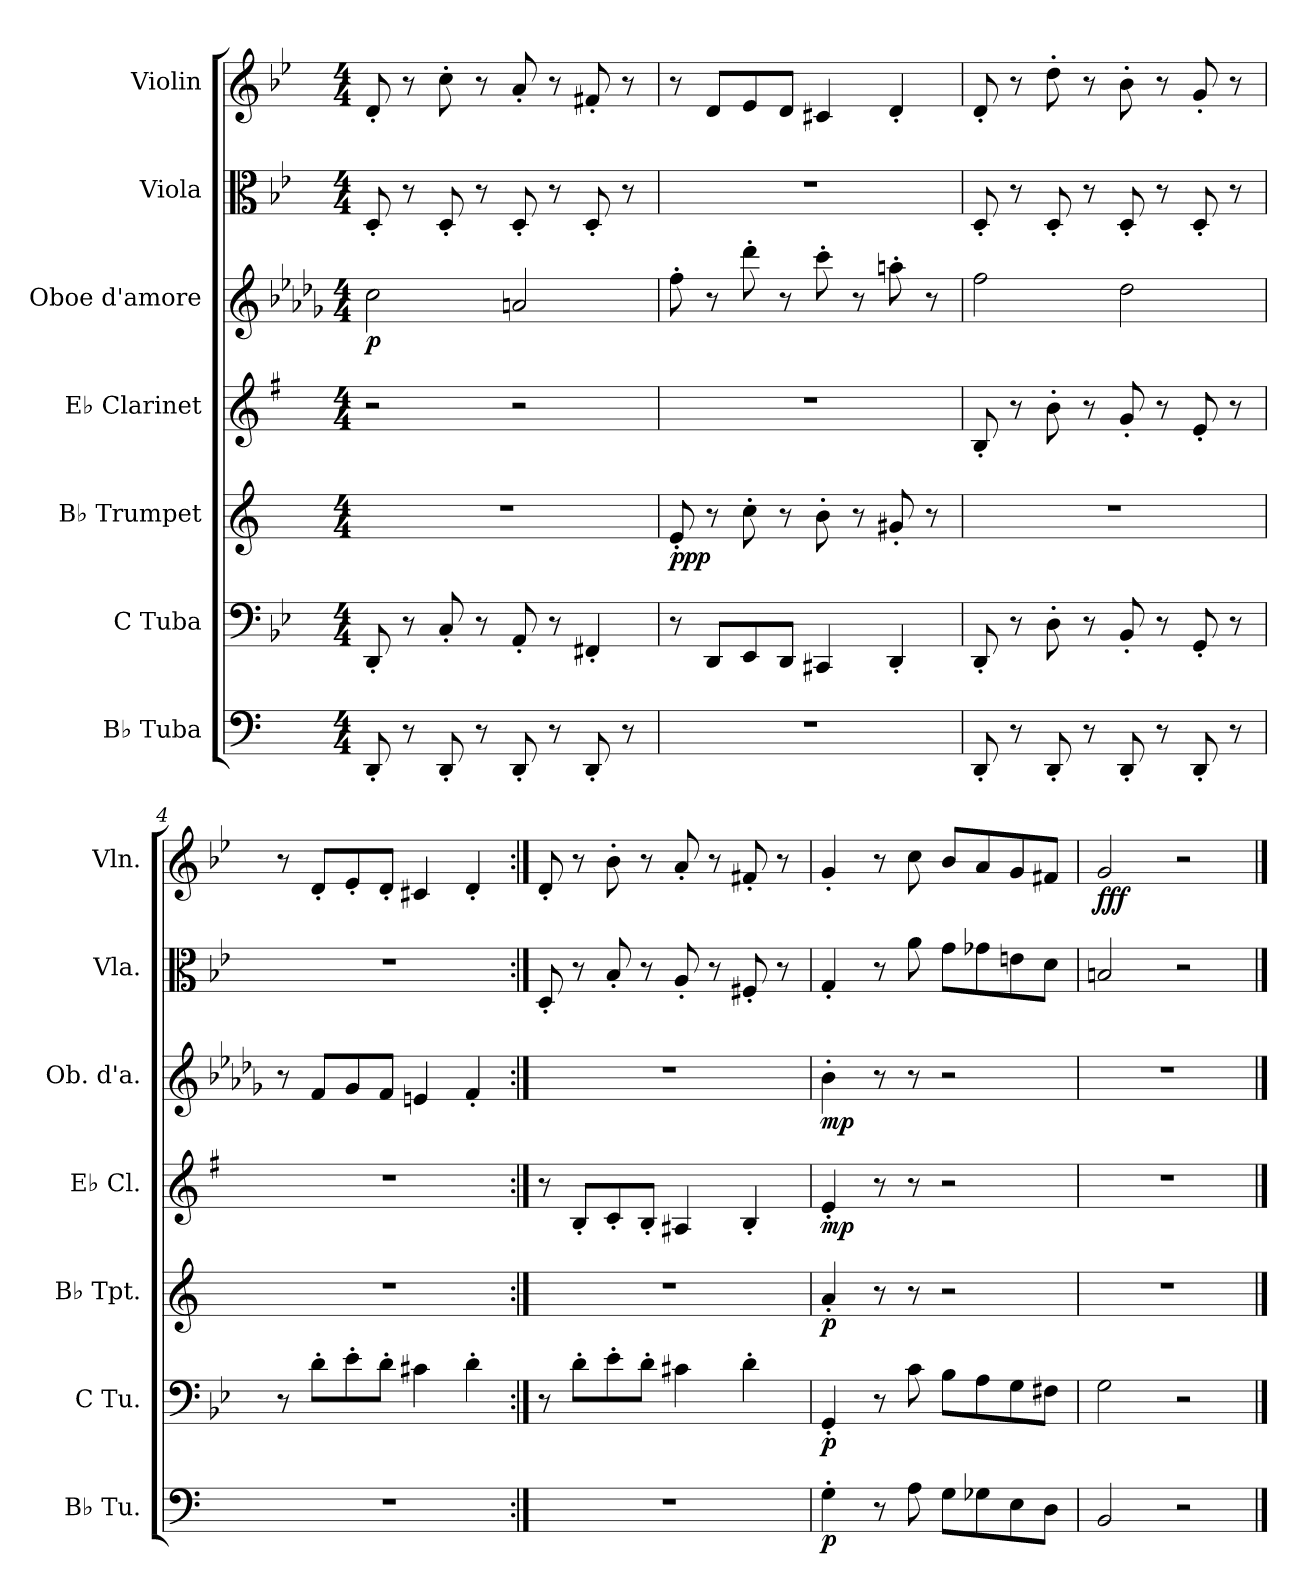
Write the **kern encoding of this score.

**kern	**dynam	**kern	**dynam	**kern	**dynam	**kern	**dynam	**kern	**dynam	**kern	**kern	**dynam
*part7	*part7	*part6	*part6	*part5	*part5	*part4	*part4	*part3	*part3	*part2	*part1	*part1
*staff7	*staff7	*staff6	*staff6	*staff5	*staff5	*staff4	*staff4	*staff3	*staff3	*staff2	*staff1	*staff1
*I"B♭ Tuba	*	*I"C Tuba	*	*I"B♭ Trumpet	*	*I"E♭ Clarinet	*	*I"Oboe d'amore	*	*I"Viola	*I"Violin	*
*I'B♭ Tu.	*	*I'C Tu.	*	*I'B♭ Tpt.	*	*I'E♭ Cl.	*	*I'Ob. d'a.	*	*I'Vla.	*I'Vln.	*
*clefF4	*	*clefF4	*	*clefG2	*	*clefG2	*	*clefG2	*	*clefC3	*clefG2	*
*	*	*	*	*ITrd1c2	*	*ITrd-2c-3	*	*ITrd2c3	*	*	*	*
*k[]	*	*k[b-e-]	*	*k[b-e-]	*	*k[b-e-]	*	*k[b-e-]	*	*k[b-e-]	*k[b-e-]	*
*C:	*	*B-:	*	*B-:	*	*B-:	*	*B-:	*	*B-:	*B-:	*
*M4/4	*	*M4/4	*	*M4/4	*	*M4/4	*	*M4/4	*	*M4/4	*M4/4	*
=1	=1	=1	=1	=1	=1	=1	=1	=1	=1	=1	=1	=1
!	!	!	!	!	!	!	!	!	!LO:DY:b	!	!	!
8DD'/	.	8DD'/	.	1r	.	2r	.	2a\	p	8D'/	8d'/	.
8r	.	8r	.	.	.	.	.	.	.	8r	8r	.
8DD'/	.	8C'/	.	.	.	.	.	.	.	8D'/	8cc'\	.
8r	.	8r	.	.	.	.	.	.	.	8r	8r	.
8DD'/	.	8AA'/	.	.	.	2r	.	2f#X/	.	8D'/	8a'/	.
8r	.	8r	.	.	.	.	.	.	.	8r	8r	.
8DD'/	.	4FF#X'/	.	.	.	.	.	.	.	8D'/	8f#X'/	.
8r	.	.	.	.	.	.	.	.	.	8r	8r	.
=2	=2	=2	=2	=2	=2	=2	=2	=2	=2	=2	=2	=2
!	!	!	!	!	!LO:DY:b	!	!	!	!	!	!	!
1r	.	8r	.	8d'/	ppp	1r	.	8dd'\	.	1r	8r	.
.	.	8DD/L	.	8r	.	.	.	8r	.	.	8d/L	.
.	.	8EE-/	.	8b-'\	.	.	.	8bb-'\	.	.	8e-/	.
.	.	8DD/J	.	8r	.	.	.	8r	.	.	8d/J	.
.	.	4CC#X/	.	8a'\	.	.	.	8aa'\	.	.	4c#X/	.
.	.	.	.	8r	.	.	.	8r	.	.	.	.
.	.	4DD'/	.	8f#X'/	.	.	.	8ff#X'\	.	.	4d'/	.
.	.	.	.	8r	.	.	.	8r	.	.	.	.
=3	=3	=3	=3	=3	=3	=3	=3	=3	=3	=3	=3	=3
8DD'/	.	8DD'/	.	1r	.	8d'/	.	2dd\	.	8D'/	8d'/	.
8r	.	8r	.	.	.	8r	.	.	.	8r	8r	.
8DD'/	.	8D'\	.	.	.	8dd'\	.	.	.	8D'/	8dd'\	.
8r	.	8r	.	.	.	8r	.	.	.	8r	8r	.
8DD'/	.	8BB-'/	.	.	.	8b-'/	.	2b-\	.	8D'/	8b-'\	.
8r	.	8r	.	.	.	8r	.	.	.	8r	8r	.
8DD'/	.	8GG'/	.	.	.	8g'/	.	.	.	8D'/	8g'/	.
8r	.	8r	.	.	.	8r	.	.	.	8r	8r	.
!!LO:PB:g=z
=4	=4	=4	=4	=4	=4	=4	=4	=4	=4	=4	=4	=4
1r	.	8r	.	1r	.	1r	.	8r	.	1r	8r	.
.	.	8d'\L	.	.	.	.	.	8d/L	.	.	8d'/L	.
.	.	8e-'\	.	.	.	.	.	8e-/	.	.	8e-'/	.
.	.	8d'\J	.	.	.	.	.	8d/J	.	.	8d'/J	.
.	.	4c#X\	.	.	.	.	.	4c#X/	.	.	4c#X/	.
.	.	4d'\	.	.	.	.	.	4d'/	.	.	4d'/	.
=5:|!	=5:|!	=5:|!	=5:|!	=5:|!	=5:|!	=5:|!	=5:|!	=5:|!	=5:|!	=5:|!	=5:|!	=5:|!
1r	.	8r	.	1r	.	8r	.	1r	.	8D'/	8d'/	.
.	.	8d'\L	.	.	.	8d'/L	.	.	.	8r	8r	.
.	.	8e-'\	.	.	.	8e-'/	.	.	.	8B-'/	8b-'\	.
.	.	8d'\J	.	.	.	8d'/J	.	.	.	8r	8r	.
.	.	4c#X\	.	.	.	4c#X/	.	.	.	8A'/	8a'/	.
.	.	.	.	.	.	.	.	.	.	8r	8r	.
.	.	4d'\	.	.	.	4d'/	.	.	.	8F#X'/	8f#X'/	.
.	.	.	.	.	.	.	.	.	.	8r	8r	.
=6	=6	=6	=6	=6	=6	=6	=6	=6	=6	=6	=6	=6
!	!LO:DY:b	!	!LO:DY:b	!	!LO:DY:b	!	!LO:DY:b	!	!LO:DY:b	!	!	!
4G'\	p	4GG'/	p	4g'/	p	4g'/	mp	4g'\	mp	4G'/	4g'/	.
8r	.	8r	.	8r	.	8r	.	8r	.	8r	8r	.
8A\	.	8c\	.	8r	.	8r	.	8r	.	8a\	8cc\	.
8G\L	.	8B-\L	.	2r	.	2r	.	2r	.	8g\L	8b-/L	.
8G-X\	.	8A\	.	.	.	.	.	.	.	8g-X\	8a/	.
8E\	.	8G\	.	.	.	.	.	.	.	8en\	8g/	.
8D\J	.	8F#X\J	.	.	.	.	.	.	.	8d\J	8f#X/J	.
=7	=7	=7	=7	=7	=7	=7	=7	=7	=7	=7	=7	=7
!	!	!	!	!	!	!	!	!	!	!	!	!LO:DY:b
2BB/	.	2G\	.	1r	.	1r	.	1r	.	2Bn/	2g/	fff
2r	.	2r	.	.	.	.	.	.	.	2r	2r	.
==	==	==	==	==	==	==	==	==	==	==	==	==
*-	*-	*-	*-	*-	*-	*-	*-	*-	*-	*-	*-	*-
